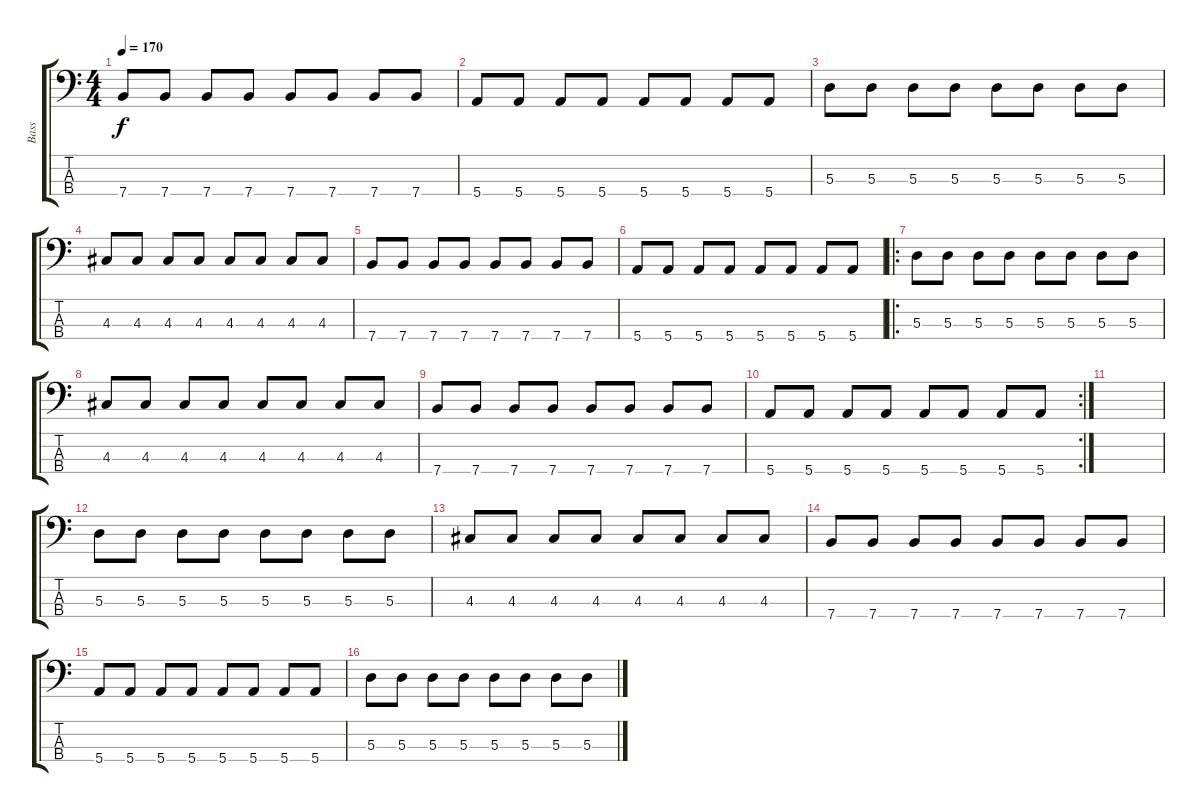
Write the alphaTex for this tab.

\track ("Bass" "Bass") {instrument electricbasspick}
\staff {score tabs}
\tuning (G2 D2 A1 E1) {hide}
\ts (4 4)
\tempo 170
\clef f4
\ks c
7.4.8{dy f} 7.4.8 7.4.8 7.4.8 7.4.8 7.4.8 7.4.8 7.4.8 |
5.4.8 5.4.8 5.4.8 5.4.8 5.4.8 5.4.8 5.4.8 5.4.8 |
5.3.8 5.3.8 5.3.8 5.3.8 5.3.8 5.3.8 5.3.8 5.3.8 |
4.3.8 4.3.8 4.3.8 4.3.8 4.3.8 4.3.8 4.3.8 4.3.8 |
7.4.8 7.4.8 7.4.8 7.4.8 7.4.8 7.4.8 7.4.8 7.4.8 |
5.4.8 5.4.8 5.4.8 5.4.8 5.4.8 5.4.8 5.4.8 5.4.8 |
\ro
5.3.8 5.3.8 5.3.8 5.3.8 5.3.8 5.3.8 5.3.8 5.3.8 |
4.3.8 4.3.8 4.3.8 4.3.8 4.3.8 4.3.8 4.3.8 4.3.8 |
7.4.8 7.4.8 7.4.8 7.4.8 7.4.8 7.4.8 7.4.8 7.4.8 |
\rc 2
5.4.8 5.4.8 5.4.8 5.4.8 5.4.8 5.4.8 5.4.8 5.4.8 |
|
5.3.8 5.3.8 5.3.8 5.3.8 5.3.8 5.3.8 5.3.8 5.3.8 |
4.3.8 4.3.8 4.3.8 4.3.8 4.3.8 4.3.8 4.3.8 4.3.8 |
7.4.8 7.4.8 7.4.8 7.4.8 7.4.8 7.4.8 7.4.8 7.4.8 |
5.4.8 5.4.8 5.4.8 5.4.8 5.4.8 5.4.8 5.4.8 5.4.8 |
5.3.8 5.3.8 5.3.8 5.3.8 5.3.8 5.3.8 5.3.8 5.3.8
